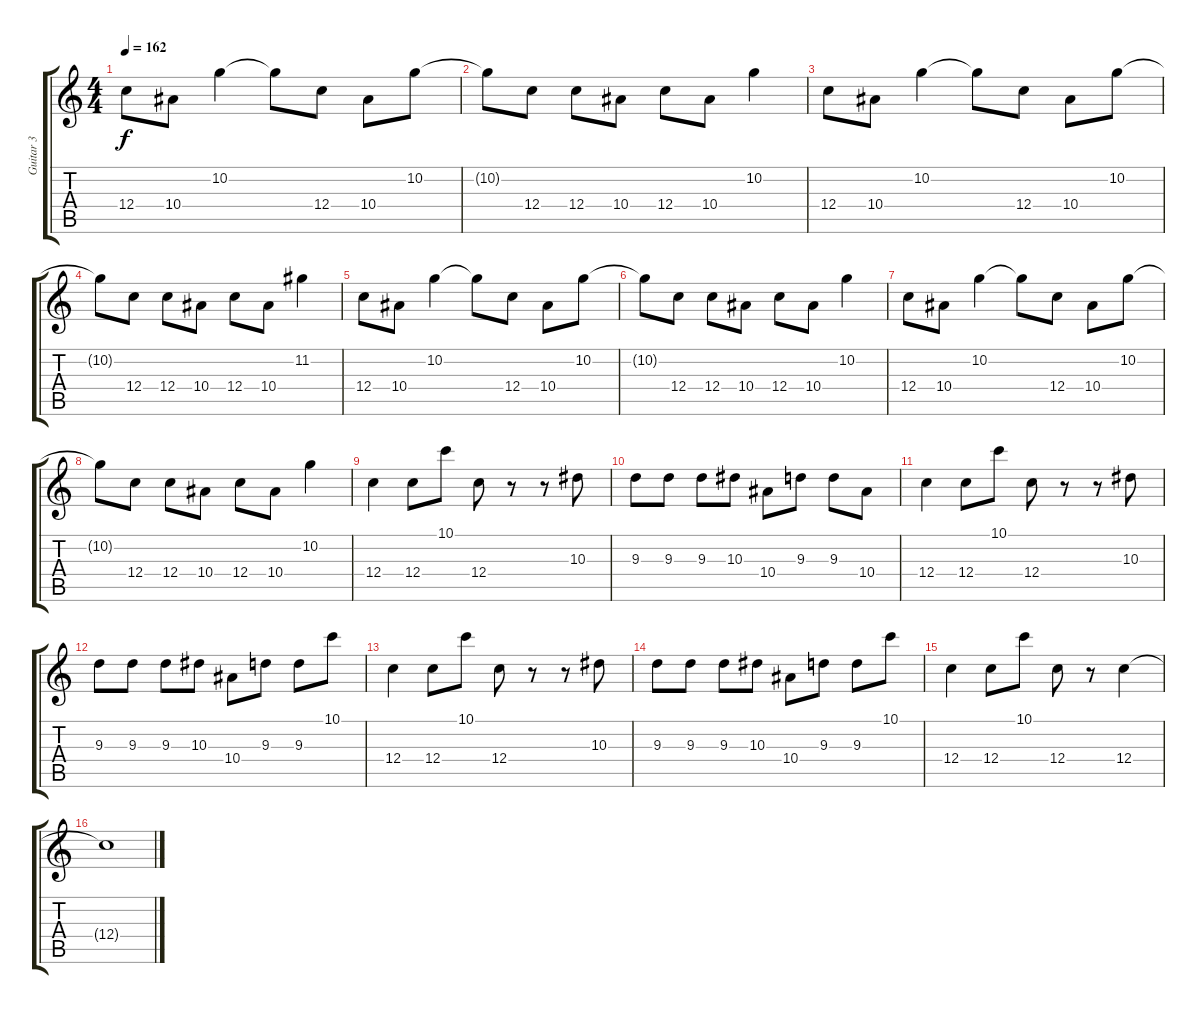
\track ("Guitar 3" "Guitar 3") {instrument distortionguitar}
\staff {score tabs}
\tuning (D4 A3 F3 C3 G2 C2) {hide}
\ts (4 4)
\tempo 162
\clef g2
\ks c
12.4.8{dy f volume 12} 10.4.8 10.2.4 10.2{t}.8 12.4.8 10.4.8 10.2.8 |
10.2{t}.8 12.4.8 12.4.8 10.4.8 12.4.8 10.4.8 10.2.4 |
12.4.8 10.4.8 10.2.4 10.2{t}.8 12.4.8 10.4.8 10.2.8 |
10.2{t}.8 12.4.8 12.4.8 10.4.8 12.4.8 10.4.8 11.2.4 |
12.4.8 10.4.8 10.2.4 10.2{t}.8 12.4.8 10.4.8 10.2.8 |
10.2{t}.8 12.4.8 12.4.8 10.4.8 12.4.8 10.4.8 10.2.4 |
12.4.8 10.4.8 10.2.4 10.2{t}.8 12.4.8 10.4.8 10.2.8 |
10.2{t}.8 12.4.8 12.4.8 10.4.8 12.4.8 10.4.8 10.2.4 |
12.4.4 12.4.8 10.1.8 12.4.8 r.8 r.8 10.3.8 |
9.3.8 9.3.8 9.3.8 10.3.8 10.4.8 9.3.8 9.3.8 10.4.8 |
12.4.4 12.4.8 10.1.8 12.4.8 r.8 r.8 10.3.8 |
9.3.8 9.3.8 9.3.8 10.3.8 10.4.8 9.3.8 9.3.8 10.1.8 |
12.4.4 12.4.8 10.1.8 12.4.8 r.8 r.8 10.3.8 |
9.3.8 9.3.8 9.3.8 10.3.8 10.4.8 9.3.8 9.3.8 10.1.8 |
12.4.4 12.4.8 10.1.8 12.4.8 r.8 12.4.4 |
12.4{t}.1{volume 10}
